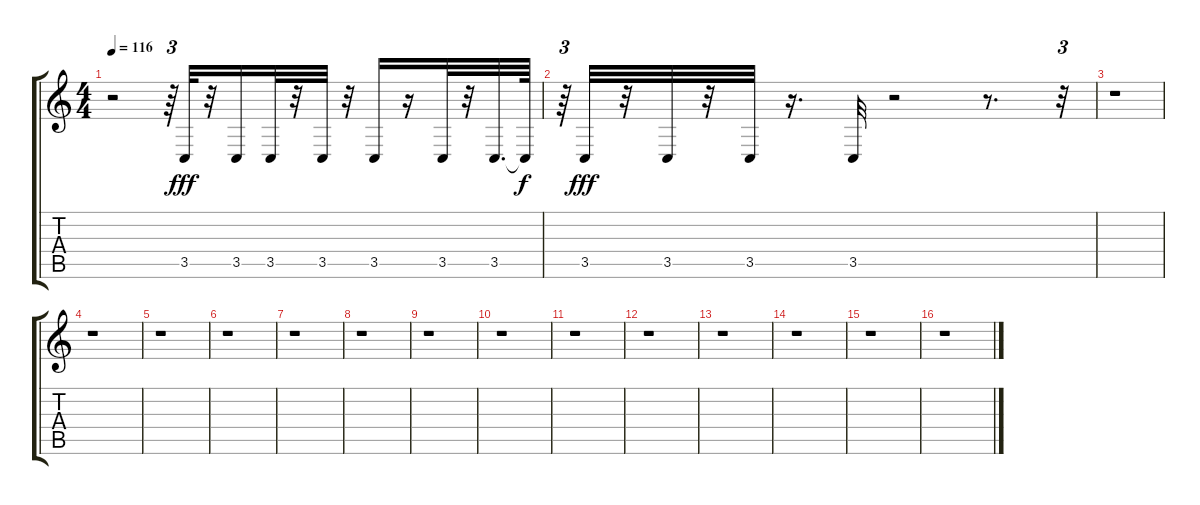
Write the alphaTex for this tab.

\track "" {instrument melodictom}
\staff {score tabs}
\tuning (E4 B3 G3 D3 A2 E2) {hide}
\ts (4 4)
\tempo 116
\clef g2
\ks c
r.2{dy fff} r.64{tu (3 2)} 3.5.32 r.32 3.5.16 3.5.32 r.32 3.5.32 r.32 3.5.16 r.16 3.5.32 r.32 3.5.32{d} 3.5{t}.64{dy f} |
r.64{tu (3 2)} 3.5.32{dy fff} r.32 3.5.32 r.32 3.5.32 r.16{d} 3.5.32 r.2 r.8{d} r.32{tu (3 2)} |
r.1 |
r.1 |
r.1 |
r.1 |
r.1 |
r.1 |
r.1 |
r.1 |
r.1 |
r.1 |
r.1 |
r.1 |
r.1 |
r.1
